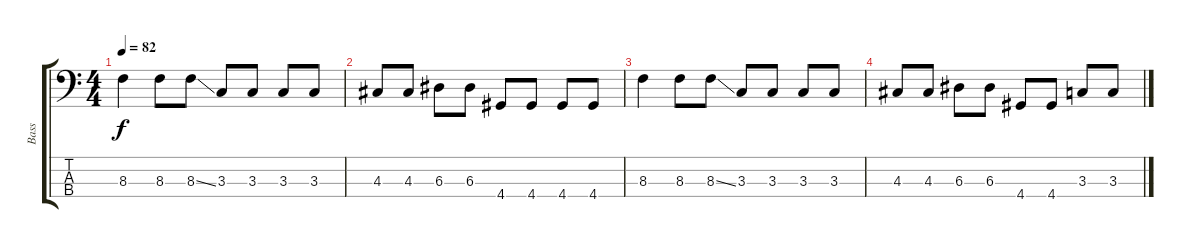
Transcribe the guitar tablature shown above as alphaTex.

\track ("Bass" "Bass") {instrument electricbassfinger}
\staff {score tabs}
\tuning (G2 D2 A1 E1) {hide}
\ts (4 4)
\tempo 82
\clef f4
\ks c
8.3.4{dy f} 8.3.8 8.3{ss}.8 3.3.8 3.3.8 3.3.8 3.3.8 |
4.3.8 4.3.8 6.3.8 6.3.8 4.4.8 4.4.8 4.4.8 4.4.8 |
8.3.4 8.3.8 8.3{ss}.8 3.3.8 3.3.8 3.3.8 3.3.8 |
4.3.8 4.3.8 6.3.8 6.3.8 4.4.8 4.4.8 3.3.8 3.3.8
